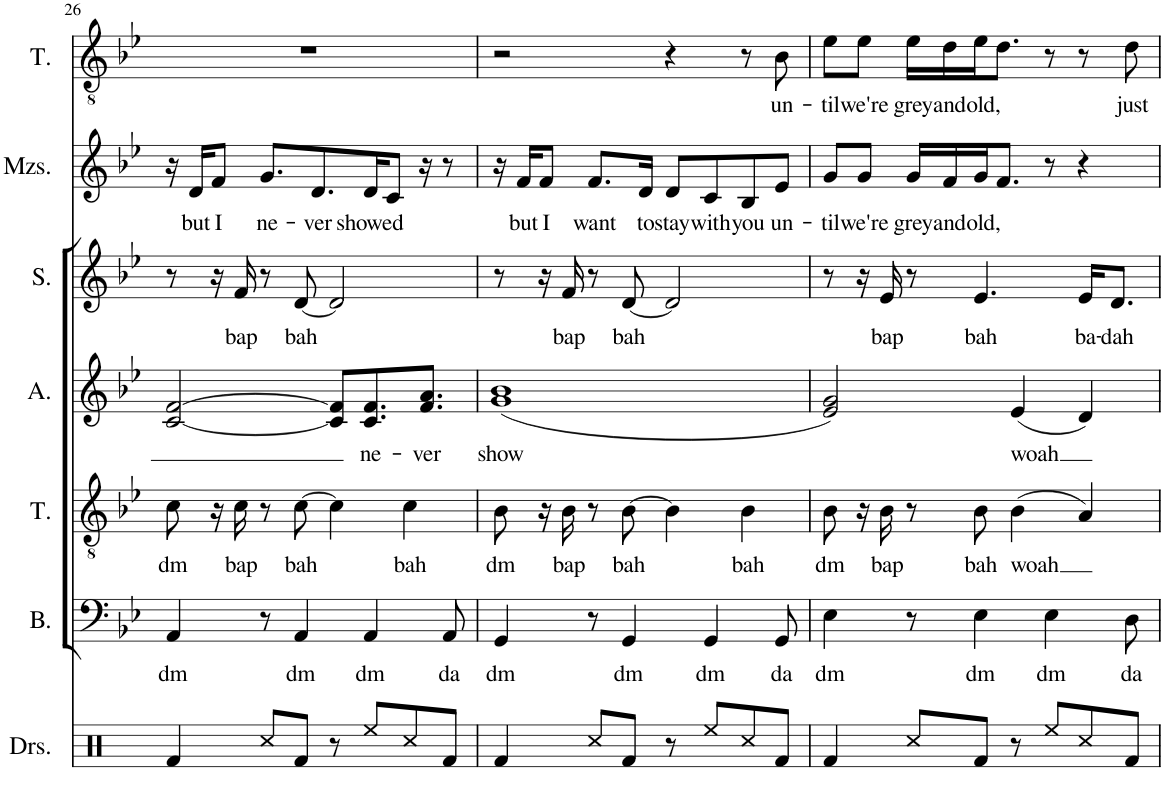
**kern	**kern	**text	**kern	**text	**kern	**text	**kern	**text	**kern	**text	**kern	**text
*part7	*part6	*part6	*part5	*part5	*part4	*part4	*part3	*part3	*part2	*part2	*part1	*part1
*staff7	*staff6	*staff6	*staff5	*staff5	*staff4	*staff4	*staff3	*staff3	*staff2	*staff2	*staff1	*staff1
*I"Drumset	*I"Bass	*	*I"Tenor	*	*I"Alto	*	*I"Soprano	*	*I"Mezzo-soprano	*	*I"Tenor	*
*I'Drs.	*I'B.	*	*I'T.	*	*I'A.	*	*I'S.	*	*I'Mzs.	*	*I'T.	*
!!LO:PB:g=z
*clefX	*clefF4	*	*clefGv2	*	*clefG2	*	*clefG2	*	*clefG2	*	*clefGv2	*
*k[]	*k[b-e-]	*	*k[b-e-]	*	*k[b-e-]	*	*k[b-e-]	*	*k[b-e-]	*	*k[b-e-]	*
*M4/4	*M4/4	*	*M4/4	*	*M4/4	*	*M4/4	*	*M4/4	*	*M4/4	*
=26	=26	=26	=26	=26	=26	=26	=26	=26	=26	=26	=26	=26
!	!	!LO:LY:b	!	!LO:LY:b	!	!	!	!	!	!	!	!
4Rf/	4AA/	dm	8c\	dm	[2c/ [2f/	.	8r	.	16r	.	1r	.
!	!	!	!	!	!	!	!	!	!	!LO:LY:b	!	!
.	.	.	.	.	.	.	.	.	16d/KL	but	.	.
!	!	!	!	!	!	!	!	!	!	!LO:LY:b	!	!
.	.	.	16r	.	.	.	16r	.	8f/J	I	.	.
!	!	!	!	!LO:LY:b	!	!	!	!LO:LY:b	!	!	!	!
.	.	.	16c\	bap	.	.	16f/	bap	.	.	.	.
!	!	!	!	!	!	!	!	!	!	!LO:LY:b	!	!
8Rcc/L	8r	.	8r	.	.	.	8r	.	8.g/L	ne-	.	.
!	!	!LO:LY:b	!	!LO:LY:b	!	!	!	!LO:LY:b	!	!	!	!
8Rf/J	4AA/	dm	[8c\	bah	.	.	[8d/	bah	.	.	.	.
!	!	!	!	!	!	!	!	!	!	!LO:LY:b	!	!
.	.	.	.	.	.	.	.	.	8.d/	-ver	.	.
8r	.	.	4c\]	.	8c/] 8f/]L	.	2d/]	.	.	.	.	.
!	!	!LO:LY:b	!	!	!	!LO:LY:b	!	!	!	!LO:LY:b	!	!
8Ree/L	4AA/	dm	.	.	8.c/ 8.f/	ne-	.	.	16d/K	showed	.	.
.	.	.	.	.	.	.	.	.	8c/J	.	.	.
!	!	!	!	!LO:LY:b	!	!	!	!	!	!	!	!
8Rcc/	.	.	4c\	bah	.	.	.	.	.	.	.	.
!	!	!	!	!	!	!LO:LY:b	!	!	!	!	!	!
.	.	.	.	.	8.f/ 8.a/J	-ver	.	.	16r	.	.	.
!	!	!LO:LY:b	!	!	!	!	!	!	!	!	!	!
8Rf/J	8AA/	da	.	.	.	.	.	.	8r	.	.	.
=27	=27	=27	=27	=27	=27	=27	=27	=27	=27	=27	=27	=27
!	!	!LO:LY:b	!	!LO:LY:b	!	!LO:LY:b	!	!	!	!	!	!
4Rf/	4GG/	dm	8B-\	dm	(1g 1b-	show	8r	.	16r	.	2r	.
!	!	!	!	!	!	!	!	!	!	!LO:LY:b	!	!
.	.	.	.	.	.	.	.	.	16f/KL	but	.	.
!	!	!	!	!	!	!	!	!	!	!LO:LY:b	!	!
.	.	.	16r	.	.	.	16r	.	8f/J	I	.	.
!	!	!	!	!LO:LY:b	!	!	!	!LO:LY:b	!	!	!	!
.	.	.	16B-\	bap	.	.	16f/	bap	.	.	.	.
!	!	!	!	!	!	!	!	!	!	!LO:LY:b	!	!
8Rcc/L	8r	.	8r	.	.	.	8r	.	8.f/L	want	.	.
!	!	!LO:LY:b	!	!LO:LY:b	!	!	!	!LO:LY:b	!	!	!	!
8Rf/J	4GG/	dm	[8B-\	bah	.	.	[8d/	bah	.	.	.	.
!	!	!	!	!	!	!	!	!	!	!LO:LY:b	!	!
.	.	.	.	.	.	.	.	.	16d/Jk	to	.	.
!	!	!	!	!	!	!	!	!	!	!LO:LY:b	!	!
8r	.	.	4B-\]	.	.	.	2d/]	.	8d/L	stay	4r	.
!	!	!LO:LY:b	!	!	!	!	!	!	!	!LO:LY:b	!	!
8Ree/L	4GG/	dm	.	.	.	.	.	.	8c/	with	.	.
!	!	!	!	!LO:LY:b	!	!	!	!	!	!LO:LY:b	!	!
8Rcc/	.	.	4B-\	bah	.	.	.	.	8B-/	you	8r	.
!	!	!LO:LY:b	!	!	!	!	!	!	!	!LO:LY:b	!	!LO:LY:b
8Rf/J	8GG/	da	.	.	.	.	.	.	8e-/J	un-	8B-\	un-
=28	=28	=28	=28	=28	=28	=28	=28	=28	=28	=28	=28	=28
!	!	!LO:LY:b	!	!LO:LY:b	!	!	!	!	!	!LO:LY:b	!	!LO:LY:b
4Rf/	4E-\	dm	8B-\	dm	2e-/ 2g/)	.	8r	.	8g/L	-til	8e-\L	-til
!	!	!	!	!	!	!	!	!	!	!LO:LY:b	!	!LO:LY:b
.	.	.	16r	.	.	.	16r	.	8g/J	we're	8e-\J	we're
!	!	!	!	!LO:LY:b	!	!	!	!LO:LY:b	!	!	!	!
.	.	.	16B-\	bap	.	.	16e-/	bap	.	.	.	.
!	!	!	!	!	!	!	!	!	!	!LO:LY:b	!	!LO:LY:b
8Rcc/L	8r	.	8r	.	.	.	8r	.	16g/LL	grey	16e-\LL	grey
!	!	!	!	!	!	!	!	!	!	!LO:LY:b	!	!LO:LY:b
.	.	.	.	.	.	.	.	.	16f/	and	16d\	and
!	!	!LO:LY:b	!	!LO:LY:b	!	!	!	!LO:LY:b	!	!LO:LY:b	!	!LO:LY:b
8Rf/J	4E-\	dm	8B-\	bah	.	.	4.e-/	bah	16g/J	old,	16e-\J	old,
.	.	.	.	.	.	.	.	.	8.f/J	.	8.d\J	.
!	!	!	!	!LO:LY:b	!	!LO:LY:b	!	!	!	!	!	!
8r	.	.	(4B-\	woah	(4e-/	woah	.	.	.	.	.	.
!	!	!LO:LY:b	!	!	!	!	!	!	!	!	!	!
8Ree/L	4E-\	dm	.	.	.	.	.	.	8r	.	8r	.
!	!	!	!	!	!	!	!	!LO:LY:b	!	!	!	!
8Rcc/	.	.	4A/)	.	4d/)	.	16e-/KL	ba-	4r	.	8r	.
!	!	!	!	!	!	!	!	!LO:LY:b	!	!	!	!
.	.	.	.	.	.	.	8.d/J	-dah	.	.	.	.
!	!	!LO:LY:b	!	!	!	!	!	!	!	!	!	!LO:LY:b
8Rf/J	8D\	da	.	.	.	.	.	.	.	.	8d\	just
=	=	=	=	=	=	=	=	=	=	=	=	=
*-	*-	*-	*-	*-	*-	*-	*-	*-	*-	*-	*-	*-
